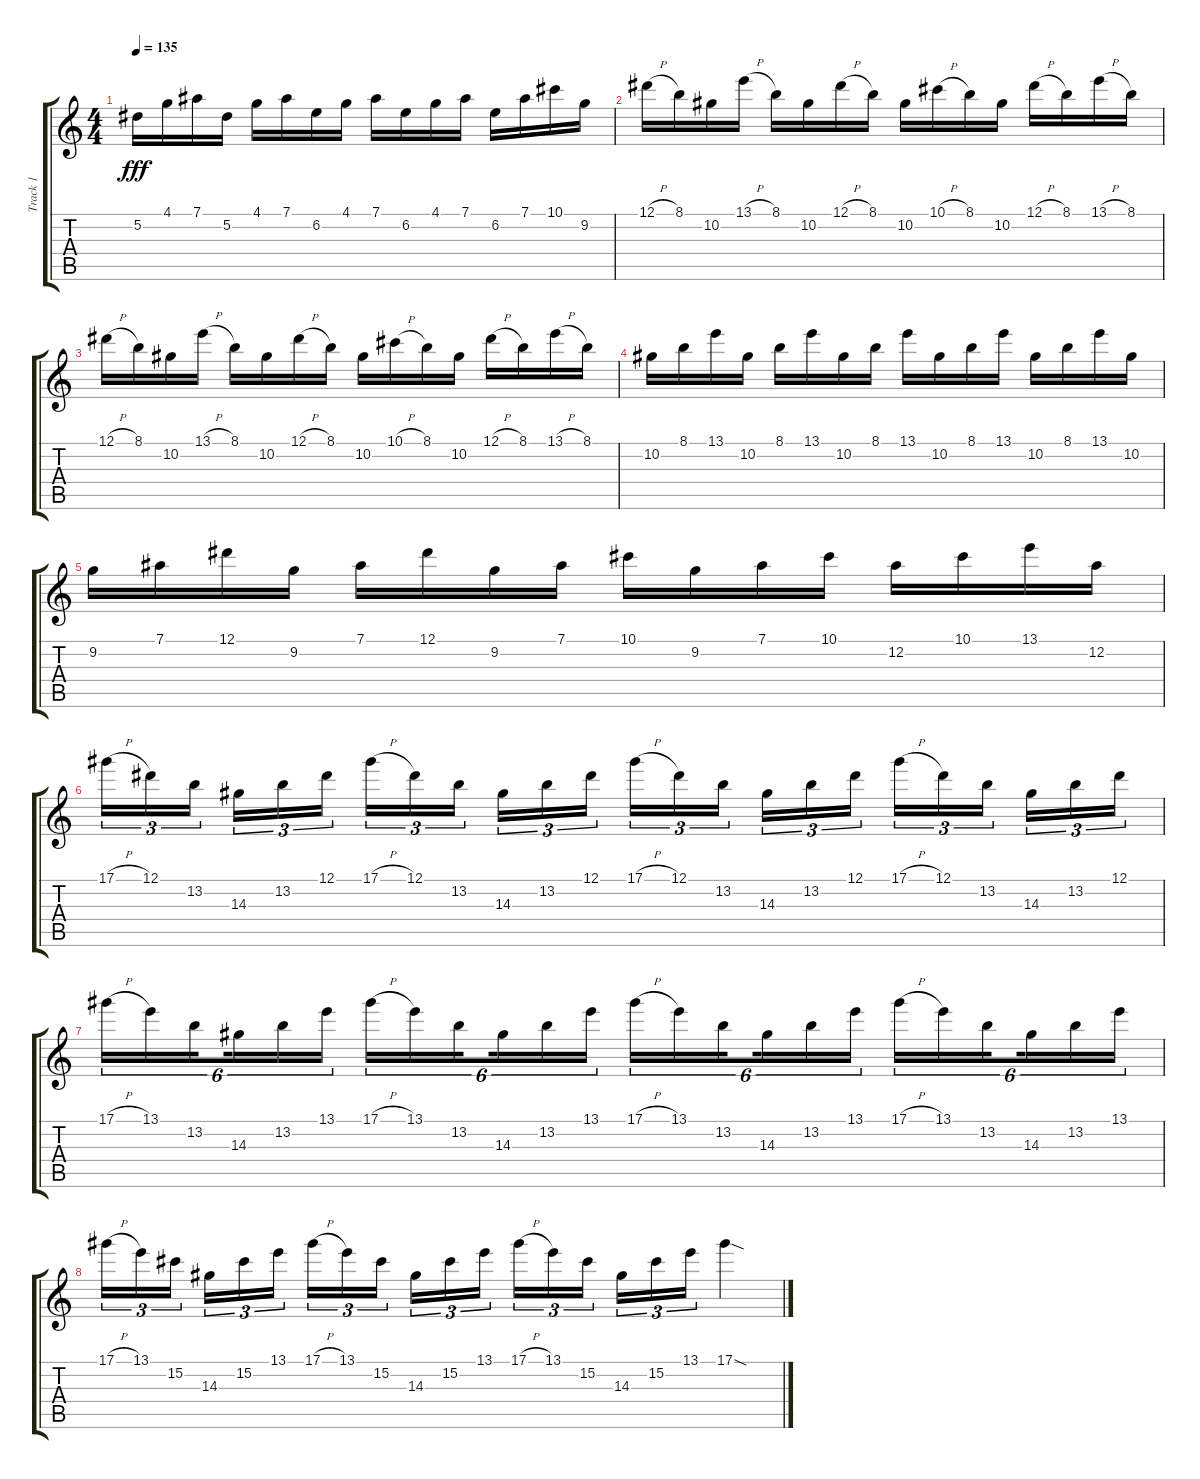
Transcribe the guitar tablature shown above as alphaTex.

\track ("Track 1" "Track 1") {instrument overdrivenguitar}
\staff {score tabs}
\tuning (Eb4 Bb3 Gb3 Db3 Ab2 Eb2) {hide}
\ts (4 4)
\tempo 135
\clef g2
\ks c
5.2.16{dy fff} 4.1.16 7.1.16 5.2.16 4.1.16 7.1.16 6.2.16 4.1.16 7.1.16 6.2.16 4.1.16 7.1.16 6.2.16 7.1.16 10.1.16 9.2.16 |
12.1{h}.16 8.1.16 10.2.16 13.1{h}.16 8.1.16 10.2.16 12.1{h}.16 8.1.16 10.2.16 10.1{h}.16 8.1.16 10.2.16 12.1{h}.16 8.1.16 13.1{h}.16 8.1.16 |
12.1{h}.16 8.1.16 10.2.16 13.1{h}.16 8.1.16 10.2.16 12.1{h}.16 8.1.16 10.2.16 10.1{h}.16 8.1.16 10.2.16 12.1{h}.16 8.1.16 13.1{h}.16 8.1.16 |
10.2.16 8.1.16 13.1.16 10.2.16 8.1.16 13.1.16 10.2.16 8.1.16 13.1.16 10.2.16 8.1.16 13.1.16 10.2.16 8.1.16 13.1.16 10.2.16 |
9.2.16 7.1.16 12.1.16 9.2.16 7.1.16 12.1.16 9.2.16 7.1.16 10.1.16 9.2.16 7.1.16 10.1.16 12.2.16 10.1.16 13.1.16 12.2.16 |
17.1{h}.16{tu (3 2)} 12.1.16{tu (3 2)} 13.2.16{tu (3 2) beam splitsecondary} 14.3.16{tu (3 2)} 13.2.16{tu (3 2)} 12.1.16{tu (3 2)} 17.1{h}.16{tu (3 2)} 12.1.16{tu (3 2)} 13.2.16{tu (3 2) beam splitsecondary} 14.3.16{tu (3 2)} 13.2.16{tu (3 2)} 12.1.16{tu (3 2)} 17.1{h}.16{tu (3 2)} 12.1.16{tu (3 2)} 13.2.16{tu (3 2) beam splitsecondary} 14.3.16{tu (3 2)} 13.2.16{tu (3 2)} 12.1.16{tu (3 2)} 17.1{h}.16{tu (3 2)} 12.1.16{tu (3 2)} 13.2.16{tu (3 2) beam splitsecondary} 14.3.16{tu (3 2)} 13.2.16{tu (3 2)} 12.1.16{tu (3 2)} |
17.1{h}.16{tu (6 4)} 13.1.16{tu (6 4)} 13.2.16{tu (6 4) beam splitsecondary} 14.3.16{tu (6 4)} 13.2.16{tu (6 4)} 13.1.16{tu (6 4)} 17.1{h}.16{tu (6 4)} 13.1.16{tu (6 4)} 13.2.16{tu (6 4) beam splitsecondary} 14.3.16{tu (6 4)} 13.2.16{tu (6 4)} 13.1.16{tu (6 4)} 17.1{h}.16{tu (6 4)} 13.1.16{tu (6 4)} 13.2.16{tu (6 4) beam splitsecondary} 14.3.16{tu (6 4)} 13.2.16{tu (6 4)} 13.1.16{tu (6 4)} 17.1{h}.16{tu (6 4)} 13.1.16{tu (6 4)} 13.2.16{tu (6 4) beam splitsecondary} 14.3.16{tu (6 4)} 13.2.16{tu (6 4)} 13.1.16{tu (6 4)} |
17.1{h}.16{tu (3 2)} 13.1.16{tu (3 2)} 15.2.16{tu (3 2) beam splitsecondary} 14.3.16{tu (3 2)} 15.2.16{tu (3 2)} 13.1.16{tu (3 2)} 17.1{h}.16{tu (3 2)} 13.1.16{tu (3 2)} 15.2.16{tu (3 2) beam splitsecondary} 14.3.16{tu (3 2)} 15.2.16{tu (3 2)} 13.1.16{tu (3 2)} 17.1{h}.16{tu (3 2)} 13.1.16{tu (3 2)} 15.2.16{tu (3 2) beam splitsecondary} 14.3.16{tu (3 2)} 15.2.16{tu (3 2)} 13.1.16{tu (3 2)} 17.1{sod}.4
